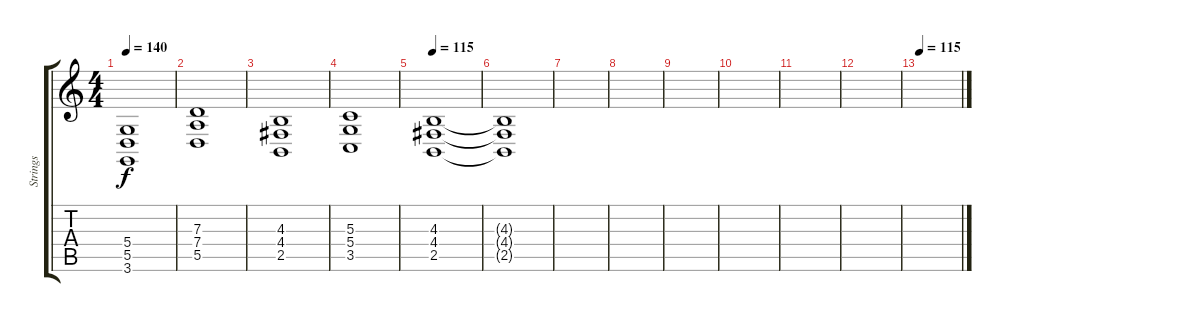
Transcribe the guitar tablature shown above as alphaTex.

\track ("Strings" "Strings") {instrument stringensemble1}
\staff {score tabs}
\tuning (E4 B3 G3 D3 A2 E2) {hide}
\ts (4 4)
\tempo 140
\clef g2
\ks c
(5.4 5.5 3.6).1{dy f} |
(7.3 7.4 5.5).1 |
(4.3 4.4 2.5).1 |
(5.3 5.4 3.5).1 |
\tempo 115
(4.3 4.4 2.5).1{volume 0} |
(4.3{t} 4.4{t} 2.5{t}).1 |
|
|
|
|
|
|
\tempo 115
